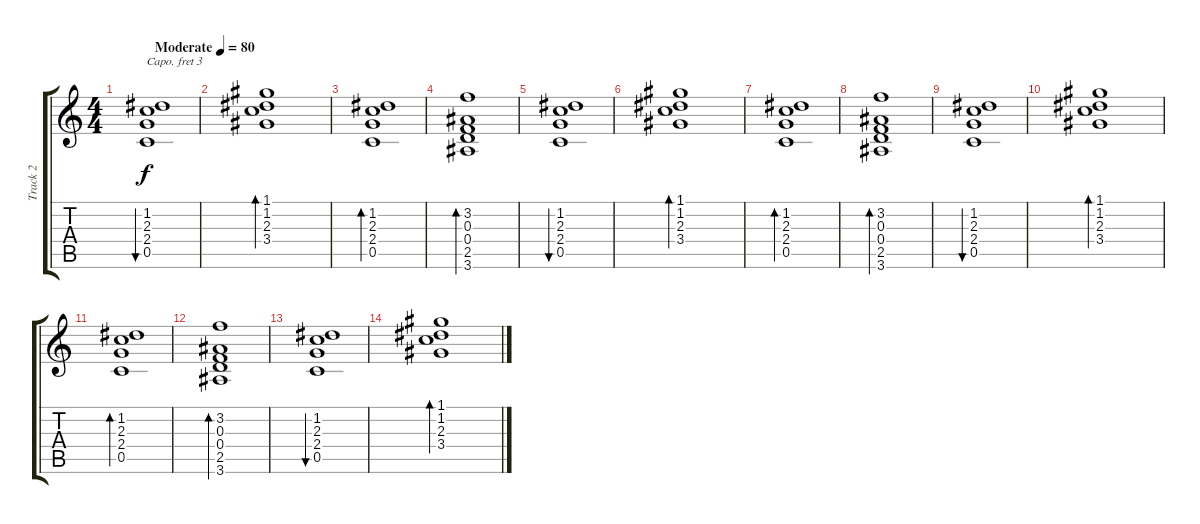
\track ("Track 2" "Track 2") {instrument acousticguitarnylon}
\staff {score tabs}
\capo 3
\tuning (E4 B3 G3 D3 A2 E2) {hide}
\ts (4 4)
\tempo (80 "Moderate")
\clef g2
\ks c
(1.2 2.3 2.4 0.5).1{bu 60 dy f instrument acousticguitarnylon} |
(1.1 1.2 2.3 3.4).1{bd 60} |
(1.2 2.3 2.4 0.5).1{bd 60} |
(3.2 0.3 0.4 2.5 3.6).1{bd 60} |
(1.2 2.3 2.4 0.5).1{bu 60} |
(1.1 1.2 2.3 3.4).1{bd 60} |
(1.2 2.3 2.4 0.5).1{bd 60} |
(3.2 0.3 0.4 2.5 3.6).1{bd 60} |
(1.2 2.3 2.4 0.5).1{bu 60} |
(1.1 1.2 2.3 3.4).1{bd 60} |
(1.2 2.3 2.4 0.5).1{bd 60} |
(3.2 0.3 0.4 2.5 3.6).1{bd 60} |
(1.2 2.3 2.4 0.5).1{bu 60} |
(1.1 1.2 2.3 3.4).1{bd 60}
